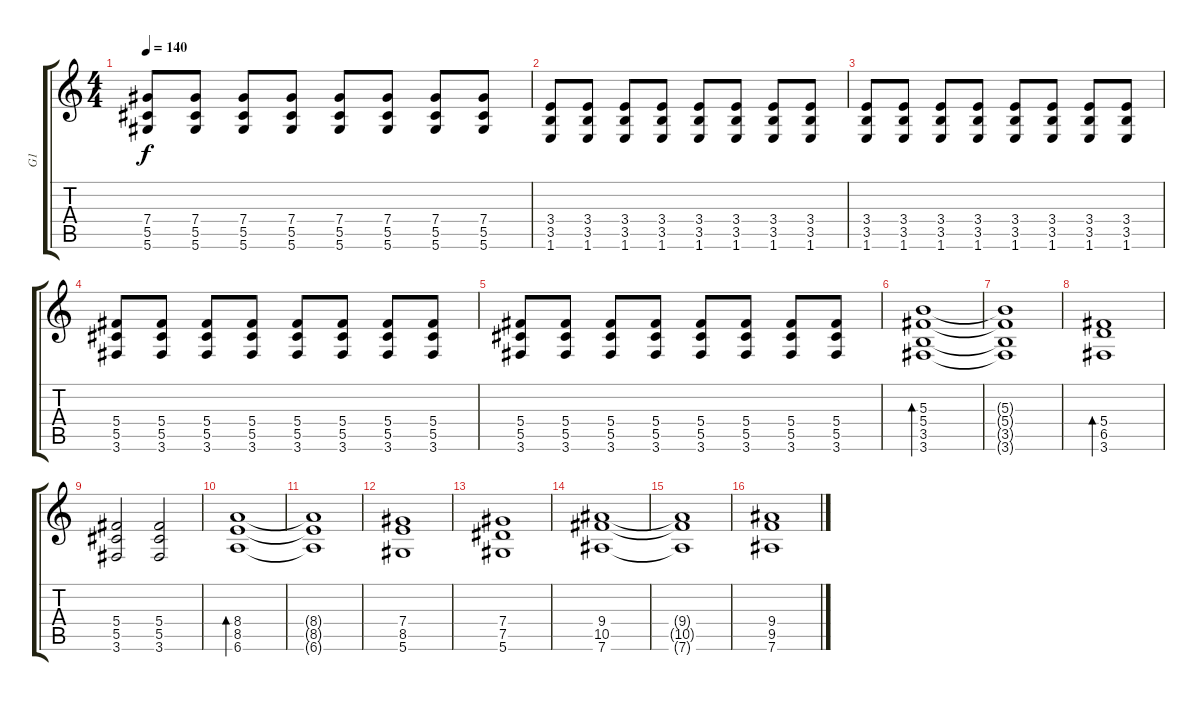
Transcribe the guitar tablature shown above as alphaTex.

\track ("G1" "G1") {instrument distortionguitar}
\staff {score tabs}
\tuning (Eb4 Bb3 Gb3 Db3 Ab2 Eb2) {hide}
\ts (4 4)
\tempo 140
\clef g2
\ks c
(7.4 5.5 5.6).8{dy f} (7.4 5.5 5.6).8 (7.4 5.5 5.6).8 (7.4 5.5 5.6).8 (7.4 5.5 5.6).8 (7.4 5.5 5.6).8 (7.4 5.5 5.6).8 (7.4 5.5 5.6).8 |
(3.4 3.5 1.6).8 (3.4 3.5 1.6).8 (3.4 3.5 1.6).8 (3.4 3.5 1.6).8 (3.4 3.5 1.6).8 (3.4 3.5 1.6).8 (3.4 3.5 1.6).8 (3.4 3.5 1.6).8 |
(3.4 3.5 1.6).8 (3.4 3.5 1.6).8 (3.4 3.5 1.6).8 (3.4 3.5 1.6).8 (3.4 3.5 1.6).8 (3.4 3.5 1.6).8 (3.4 3.5 1.6).8 (3.4 3.5 1.6).8 |
(5.4 5.5 3.6).8 (5.4 5.5 3.6).8 (5.4 5.5 3.6).8 (5.4 5.5 3.6).8 (5.4 5.5 3.6).8 (5.4 5.5 3.6).8 (5.4 5.5 3.6).8 (5.4 5.5 3.6).8 |
(5.4 5.5 3.6).8 (5.4 5.5 3.6).8 (5.4 5.5 3.6).8 (5.4 5.5 3.6).8 (5.4 5.5 3.6).8 (5.4 5.5 3.6).8 (5.4 5.5 3.6).8 (5.4 5.5 3.6).8 |
(5.3 5.4 3.5 3.6).1{bd 120} |
(5.3{t} 5.4{t} 3.5{t} 3.6{t}).1 |
(5.4 6.5 3.6).1{bd 120} |
(5.4 5.5 3.6).2 (5.4 5.5 3.6).2 |
(8.4 8.5 6.6).1{bd 120} |
(8.4{t} 8.5{t} 6.6{t}).1 |
(7.4 8.5 5.6).1 |
(7.4 7.5 5.6).1 |
(9.4 10.5 7.6).1 |
(9.4{t} 10.5{t} 7.6{t}).1 |
(9.4 9.5 7.6).1
